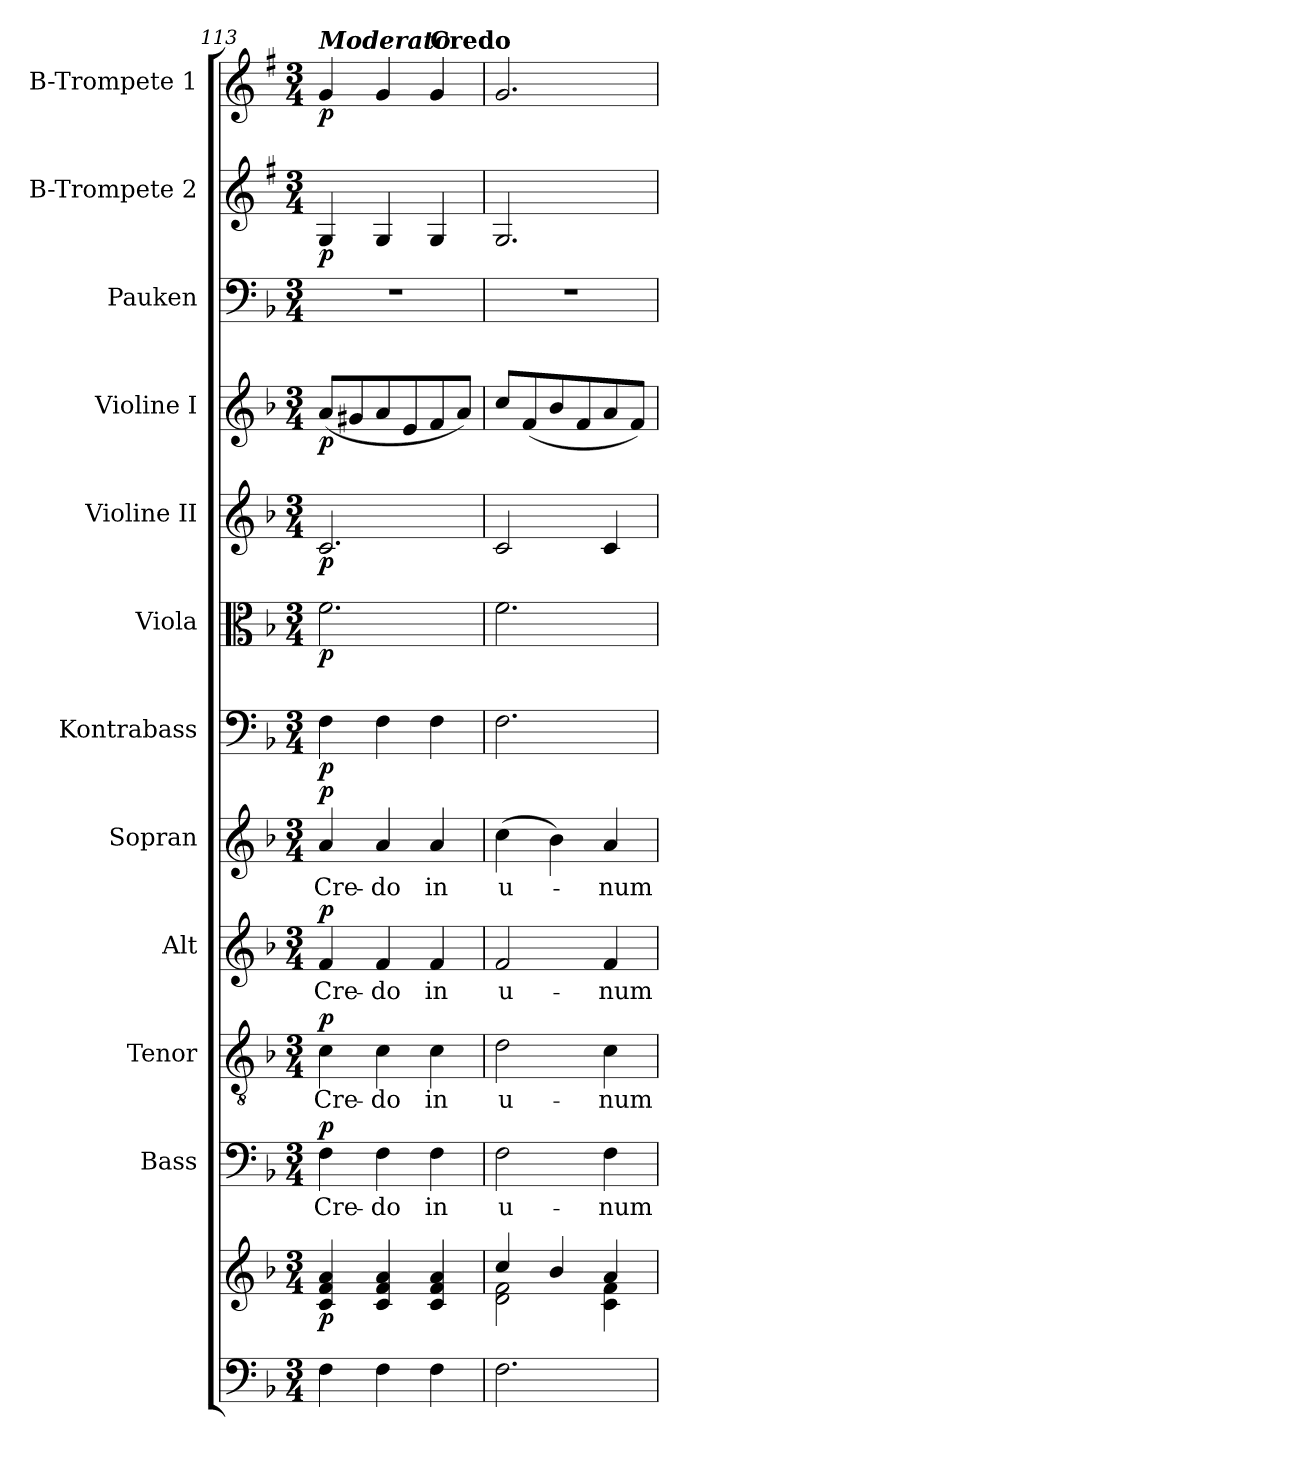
**kern	**kern	**dynam	**kern	**text	**dynam	**kern	**text	**dynam	**kern	**text	**dynam	**kern	**text	**dynam	**kern	**dynam	**kern	**dynam	**kern	**dynam	**kern	**dynam	**kern	**kern	**dynam	**kern	**dynam
*part12	*part12	*part12	*part11	*part11	*part11	*part10	*part10	*part10	*part9	*part9	*part9	*part8	*part8	*part8	*part7	*part7	*part6	*part6	*part5	*part5	*part4	*part4	*part3	*part2	*part2	*part1	*part1
*staff13	*staff12	*staff12/13	*staff11	*staff11	*staff11	*staff10	*staff10	*staff10	*staff9	*staff9	*staff9	*staff8	*staff8	*staff8	*staff7	*staff7	*staff6	*staff6	*staff5	*staff5	*staff4	*staff4	*staff3	*staff2	*staff2	*staff1	*staff1
*	*	*	*I"Bass	*	*	*I"Tenor	*	*	*I"Alt	*	*	*I"Sopran	*	*	*I"Kontrabass	*	*I"Viola	*	*I"Violine II	*	*I"Violine I	*	*I"Pauken	*I"B-Trompete 2	*	*I"B-Trompete 1	*
*	*	*	*I'B.	*	*	*I'T.	*	*	*I'A.	*	*	*I'S.	*	*	*I'Kb.	*	*I'Vla.	*	*I'Vl. II	*	*I'Vl. I	*	*I'Pk.	*I'B Trp. 2	*	*I'B Trp. 1	*
!!LO:PB:g=z
*clefF4	*clefG2	*	*clefF4	*	*	*clefGv2	*	*	*clefG2	*	*	*clefG2	*	*	*clefF4	*	*clefC3	*	*clefG2	*	*clefG2	*	*clefF4	*clefG2	*	*clefG2	*
*	*	*	*	*	*	*	*	*	*	*	*	*	*	*	*ITrd7c12	*	*	*	*	*	*	*	*	*ITrd1c2	*	*ITrd1c2	*
*k[b-]	*k[b-]	*	*k[b-]	*	*	*k[b-]	*	*	*k[b-]	*	*	*k[b-]	*	*	*k[b-]	*	*k[b-]	*	*k[b-]	*	*k[b-]	*	*k[b-]	*k[b-]	*	*k[b-]	*
*F:	*F:	*	*F:	*	*	*F:	*	*	*F:	*	*	*F:	*	*	*F:	*	*F:	*	*F:	*	*F:	*	*F:	*F:	*	*F:	*
*M3/4	*M3/4	*	*M3/4	*	*	*M3/4	*	*	*M3/4	*	*	*M3/4	*	*	*M3/4	*	*M3/4	*	*M3/4	*	*M3/4	*	*M3/4	*M3/4	*	*M3/4	*
=113	=113	=113	=113	=113	=113	=113	=113	=113	=113	=113	=113	=113	=113	=113	=113	=113	=113	=113	=113	=113	=113	=113	=113	=113	=113	=113	=113
!	!	!	!	!	!	!	!	!	!	!	!	!	!	!	!	!	!	!	!	!	!	!	!	!	!	!LO:TX:a:Bi:t=Moderato	!
!	!	!LO:DY:b	!	!LO:LY:b	!LO:DY:a	!	!LO:LY:b	!LO:DY:a	!	!LO:LY:b	!LO:DY:a	!	!LO:LY:b	!LO:DY:a	!	!LO:DY:b	!	!LO:DY:b	!	!LO:DY:b	!	!LO:DY:b	!	!	!LO:DY:b	!	!LO:DY:b
4F\	4c/ 4f/ 4a/	p	4F\	Cre-	p	4c\	Cre-	p	4f/	Cre-	p	4a/	Cre-	p	4FF\	p	2.f\	p	2.c/	p	(<8a/L	p	2.r	4F/	p	4f/	p
.	.	.	.	.	.	.	.	.	.	.	.	.	.	.	.	.	.	.	.	.	8g#X/	.	.	.	.	.	.
!	!	!	!	!LO:LY:b	!	!	!LO:LY:b	!	!	!LO:LY:b	!	!	!LO:LY:b	!	!	!	!	!	!	!	!	!	!	!	!	!	!
4F\	4c/ 4f/ 4a/	.	4F\	-do	.	4c\	-do	.	4f/	-do	.	4a/	-do	.	4FF\	.	.	.	.	.	8a/	.	.	4F/	.	4f/	.
.	.	.	.	.	.	.	.	.	.	.	.	.	.	.	.	.	.	.	.	.	8e/	.	.	.	.	.	.
!	!	!	!	!	!	!	!	!	!	!	!	!	!	!	!	!	!	!	!	!	!	!	!	!	!	!LO:TX:a:B:t=Credo	!
!	!	!	!	!LO:LY:b	!	!	!LO:LY:b	!	!	!LO:LY:b	!	!	!LO:LY:b	!	!	!	!	!	!	!	!	!	!	!	!	!	!
4F\	4c/ 4f/ 4a/	.	4F\	in	.	4c\	in	.	4f/	in	.	4a/	in	.	4FF\	.	.	.	.	.	8f/	.	.	4F/	.	4f/	.
.	.	.	.	.	.	.	.	.	.	.	.	.	.	.	.	.	.	.	.	.	8a/J)	.	.	.	.	.	.
=114	=114	=114	=114	=114	=114	=114	=114	=114	=114	=114	=114	=114	=114	=114	=114	=114	=114	=114	=114	=114	=114	=114	=114	=114	=114	=114	=114
*	*^	*	*	*	*	*	*	*	*	*	*	*	*	*	*	*	*	*	*	*	*	*	*	*	*	*	*
!	!	!	!	!	!LO:LY:b	!	!	!LO:LY:b	!	!	!LO:LY:b	!	!	!LO:LY:b	!	!	!	!	!	!	!	!	!	!	!	!	!	!
2.F\	4cc/	2d\ 2f\	.	2F\	u-	.	2d\	u-	.	2f/	u-	.	(>4cc\	u-	.	2.FF\	.	2.f\	.	2c/	.	8cc/L	.	2.r	2.F/	.	2.f/	.
.	.	.	.	.	.	.	.	.	.	.	.	.	.	.	.	.	.	.	.	.	.	(<8f/	.	.	.	.	.	.
.	4b-/	.	.	.	.	.	.	.	.	.	.	.	4b-\)	.	.	.	.	.	.	.	.	8b-/	.	.	.	.	.	.
.	.	.	.	.	.	.	.	.	.	.	.	.	.	.	.	.	.	.	.	.	.	8f/	.	.	.	.	.	.
!	!	!	!	!	!LO:LY:b	!	!	!LO:LY:b	!	!	!LO:LY:b	!	!	!LO:LY:b	!	!	!	!	!	!	!	!	!	!	!	!	!	!
.	4a/	4c\ 4f\	.	4F\	-num	.	4c\	-num	.	4f/	-num	.	4a/	-num	.	.	.	.	.	4c/	.	8a/	.	.	.	.	.	.
.	.	.	.	.	.	.	.	.	.	.	.	.	.	.	.	.	.	.	.	.	.	8f/J)	.	.	.	.	.	.
*	*v	*v	*	*	*	*	*	*	*	*	*	*	*	*	*	*	*	*	*	*	*	*	*	*	*	*	*	*
=	=	=	=	=	=	=	=	=	=	=	=	=	=	=	=	=	=	=	=	=	=	=	=	=	=	=	=
*-	*-	*-	*-	*-	*-	*-	*-	*-	*-	*-	*-	*-	*-	*-	*-	*-	*-	*-	*-	*-	*-	*-	*-	*-	*-	*-	*-
